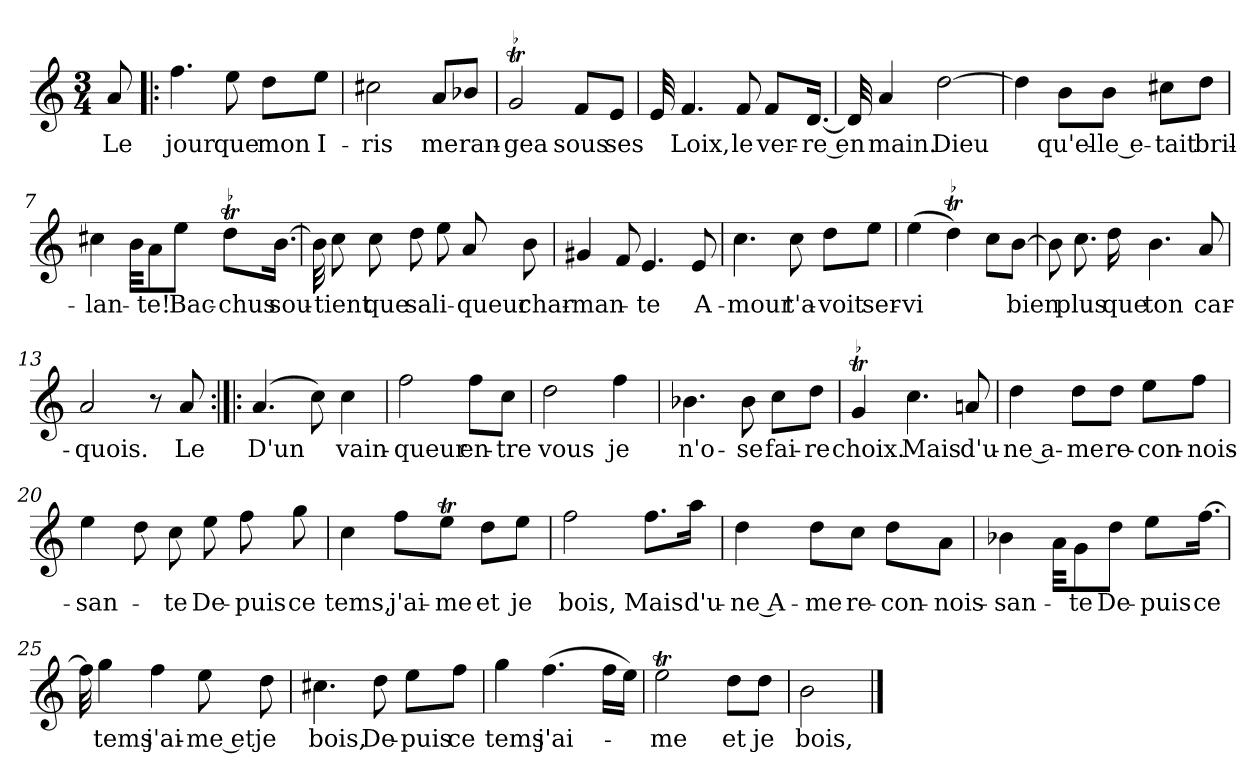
**kern	**text
*part1	*part1
*staff1	*staff1
*clefG2	*
*k[]	*
*B:loc	*
*M3/4	*
*MM96	*
=	=
8a	Le
=1!|:	=1!|:
4.ff	jour
8ee	que
8dd\L	mon
8ee\J	I-
=2	=2
2cc#X	-ris
8a/L	me
8b-X/J	ran-
=3	=3
!LO:TR:acc=-	!
2gt	-gea
8f/L	sous
8e/J	ses
=4	=4
32e	.
4.f	Loix,
8f	le
8f/L	ver-
[16.d/Jk	-re en
=5	=5
32d]	.
4a	main.
[2dd	Dieu
=6	=6
4dd]	.
8b\L	qu'el-
8b\J	-le e-
8cc#X\L	-tait
8dd\J	bril-
=7	=7
4cc#X	-lan-
32b\KKL	.
8a\	-te!
8ee\J	Bac-
!LO:TR:acc=-	!
8ddt\L	-chus
[16.b\Jk	sou-
=8	=8
32b]	.
8cc	-tient
8cc	que
8dd	sa
8ee	li-
8a	-queur
8b	char-
=9	=9
4g#X	-man-
8f	.
4.e	-te
8e	A-
=10	=10
4.cc	-mour
8cc	t'a-
8dd\L	-voit
8ee\J	ser-
=11	=11
(4ee	-vi
!LO:TR:acc=-	!
4ddt)	.
8cc\L	.
[8b\J	bien
=12	=12
8b]	.
8.cc	plus
16dd	que
4.b	ton
8a	car-
=13	=13
2a	-quois.
8r	.
8a	Le
=14:|!|:	=14:|!|:
(4.a	D'un
8cc)	.
4cc	vain-
=15	=15
2ff	-queur
8ff\L	en-
8cc\J	-tre
=16	=16
2dd	vous
4ff	je
=17	=17
4.b-X	n'o-
8b-	-se
8cc\L	fai-
8dd\J	-re
=18	=18
!LO:TR:acc=-	!
4gt	choix.
4.cc	Mais
8an	d'u-
=19	=19
4dd	-ne a-
8dd\L	-me
8dd\J	re-
8ee\L	-con-
8ff\J	-nois-
=20	=20
4ee	-san-
8dd	.
8cc	-te
8ee	De-
8ff	-puis
8gg	ce
=21	=21
4cc	tems,
8ff\L	j'ai-
8eet\J	-me
8dd\L	et
8ee\J	je
=22	=22
2ff	bois,
8.ff\L	Mais
16aa\Jk	d'u-
=23	=23
4dd	-ne A-
8dd\L	-me
8cc\J	re-
8dd\L	-con-
8a\J	-nois-
=24	=24
4b-X	-san-
32a\KKL	.
8g\	-te
8dd\J	De-
8ee\L	-puis
[16.ff\Jk	ce
=25	=25
32ff]	.
4gg	tems
4ff	j'ai-
8ee	-me et
8dd	je
=26	=26
4.cc#X	bois,
8dd	De-
8ee\L	-puis
8ff\J	ce
=27	=27
4gg	tems
(4.ff	j'ai-
16ff\LL	.
16ee\JJ)	.
=28	=28
2eet	-me
8dd\L	et
8dd\J	je
=29	=29
2b	bois,
==	==
*-	*-
